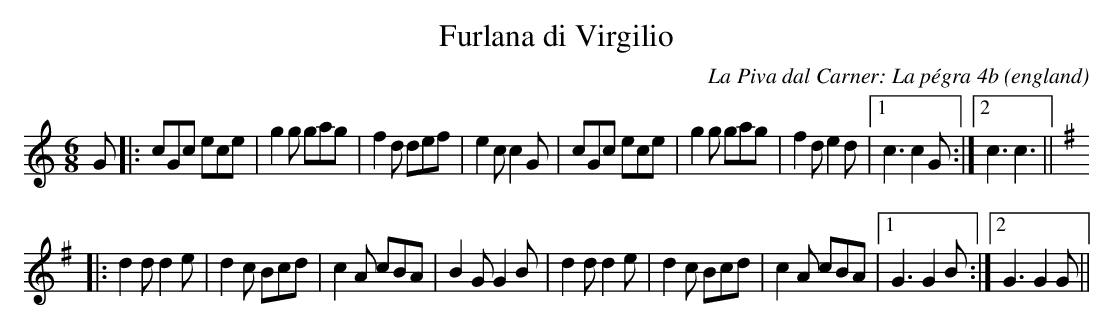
X:1
T:Furlana di Virgilio
O:england
C:La Piva dal Carner: La pégra 4b
M:6/8
L:1/8
K:C
G|:cGc ece|g2g gag|f2d def|e2c c2G|\
cGc ece|g2g gag|f2d e2d|1 c3 c2G:|2 c3 c3||
K:G
|:d2d d2e|d2c Bcd|c2A cBA|B2G G2B|\
d2d d2e|d2c Bcd|c2A cBA|1 G3 G2B:|2 G3 G2G||
